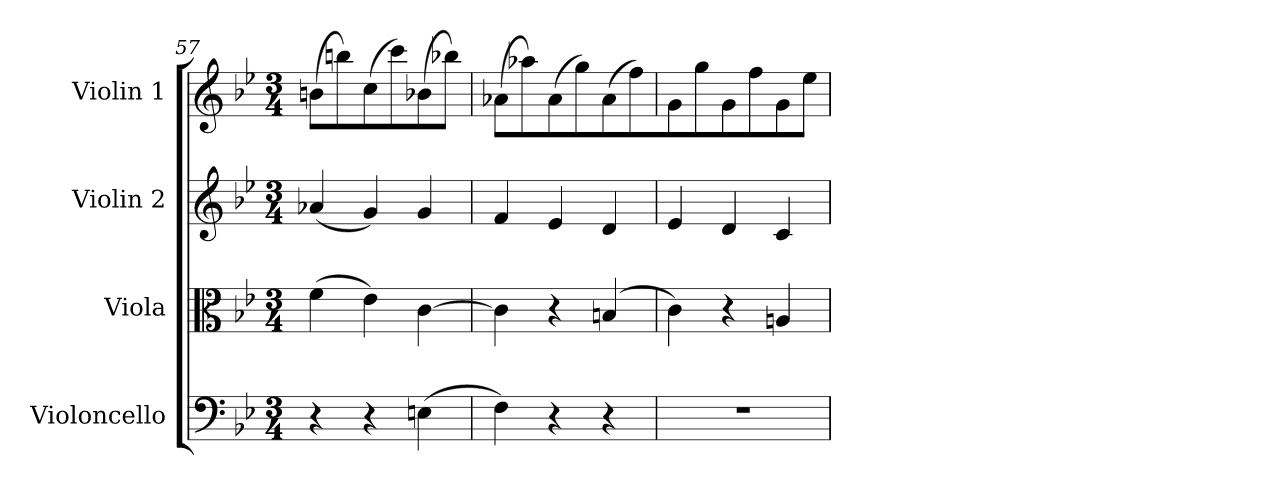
**kern	**kern	**kern	**kern
*part4	*part3	*part2	*part1
*staff4	*staff3	*staff2	*staff1
*I"Violoncello	*I"Viola	*I"Violin 2	*I"Violin 1
*I'Vc	*I'Vla	*I'Vln	*I'Vln
*clefF4	*clefC3	*clefG2	*clefG2
*k[b-e-]	*k[b-e-]	*k[b-e-]	*k[b-e-]
*M3/4	*M3/4	*M3/4	*M3/4
=57	=57	=57	=57
4r	(>4f\	(4a-X/	(8bn\L
.	.	.	8bbn\)
4r	4e-\)	4g/)	(8cc\
.	.	.	8ccc\)
(>4En\	[4c\	4g/	(8b-X\
.	.	.	8bb-X\J)
!!LO:LB:g=z
=58	=58	=58	=58
4F\)	4c\]	4f/	(8a-X\L
.	.	.	8aa-X\)
4r	4r	4e-/	(8a-\
.	.	.	8gg\)
4r	(4Bn/	4d/	(8a-\
.	.	.	8ff\)
=59	=59	=59	=59
2.r	4c\)	4e-/	8g\
.	.	.	8gg\
.	4r	4d/	8g\
.	.	.	8ff\
.	4An/	4c/	8g\
.	.	.	8ee-\J
=	=	=	=
*-	*-	*-	*-
